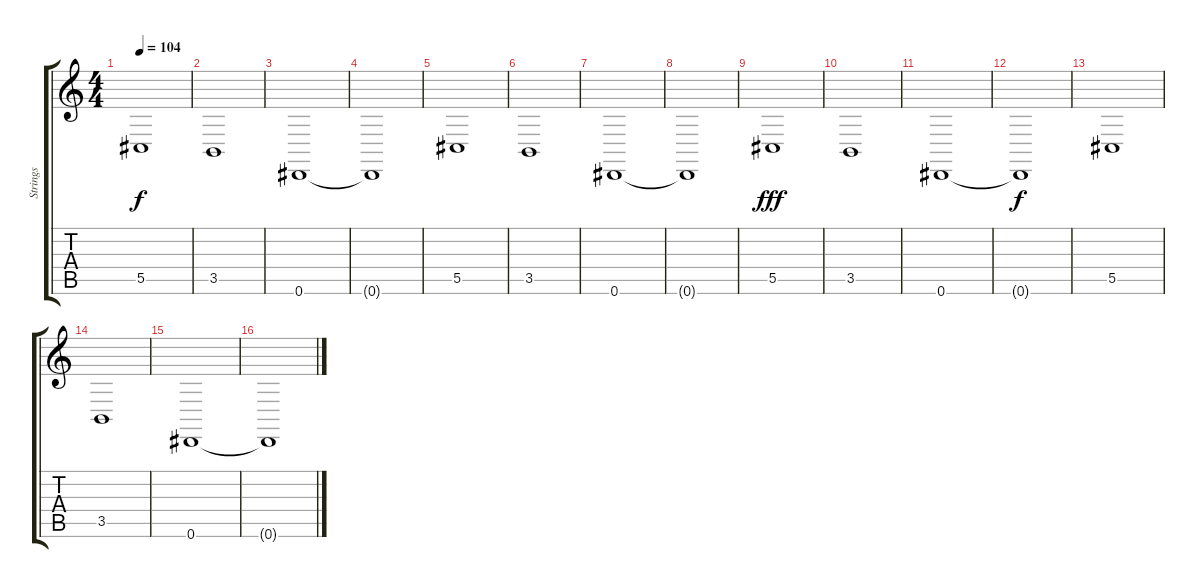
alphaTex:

\track ("Strings" "Strings") {instrument synthstrings2}
\staff {score tabs}
\tuning (Eb4 Bb3 Gb3 Db3 Ab2 Eb2) {hide}
\ts (4 4)
\tempo 104
\clef g2
\ks c
5.5.1{dy f} |
3.5.1 |
0.6.1 |
0.6{t}.1 |
5.5.1 |
3.5.1 |
0.6.1 |
0.6{t}.1 |
5.5.1{dy fff} |
3.5.1 |
0.6.1 |
0.6{t}.1{dy f} |
5.5.1 |
3.5.1 |
0.6.1 |
0.6{t}.1
